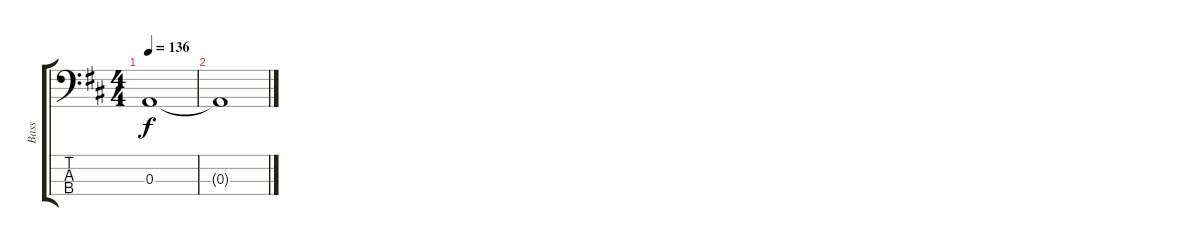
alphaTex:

\track ("Bass" "Bass") {instrument electricbasspick}
\staff {score tabs}
\tuning (G2 D2 A1 E1) {hide}
\ts (4 4)
\tempo 136
\clef f4
\ks d
0.3{t}.1{dy f} |
0.3{t}.1
